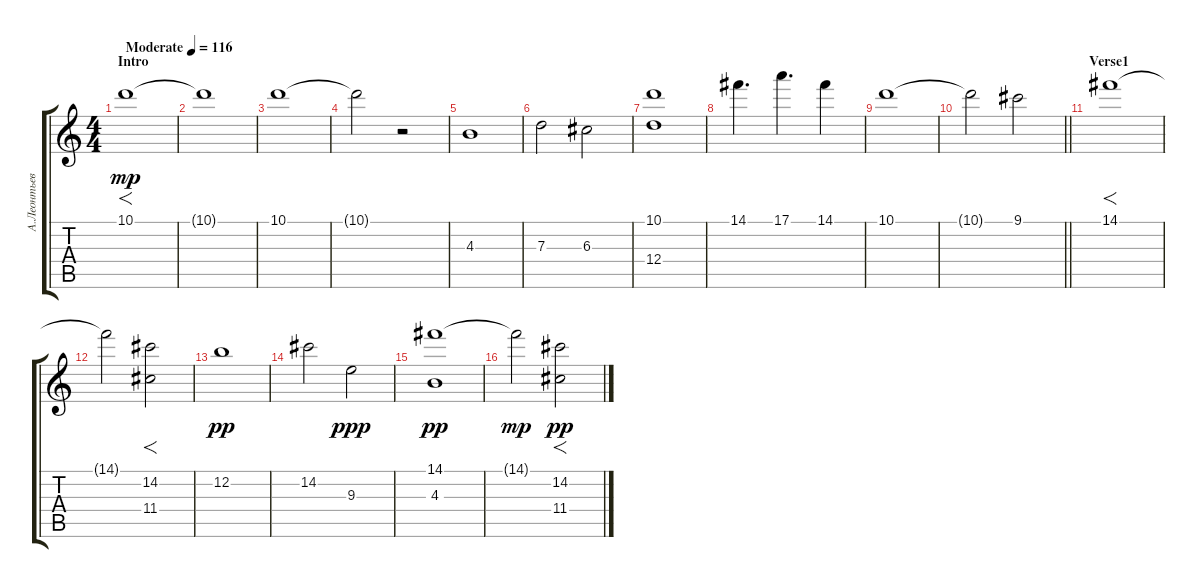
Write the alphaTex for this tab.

\track ("А.Леонтьев" "А.Леонтьев") {instrument overdrivenguitar}
\staff {score tabs}
\tuning (E4 B3 G3 D3 A2 E2) {hide}
\ts (4 4)
\section ("" "Intro")
\tempo (116 "Moderate")
\clef g2
\ks c
10.1.1{f dy mp volume 15 instrument overdrivenguitar} |
10.1{t}.1 |
10.1.1 |
10.1{t}.2 r.2 |
4.3.1 |
7.3.2 6.3.2 |
(10.1 12.4).1 |
14.1.4{d} 17.1.4{d} 14.1.4 |
10.1.1 |
\barLineRight lightlight
10.1{t}.2 9.1.2 |
\section ("" "Verse1")
14.1.1{f volume 13} |
14.1{t}.2 (14.2 11.4).2{f} |
12.2.1{dy pp} |
14.2.2 9.3.2{dy ppp} |
(14.1 4.3).1{dy pp} |
14.1{t}.2{dy mp} (14.2 11.4).2{f dy pp}
